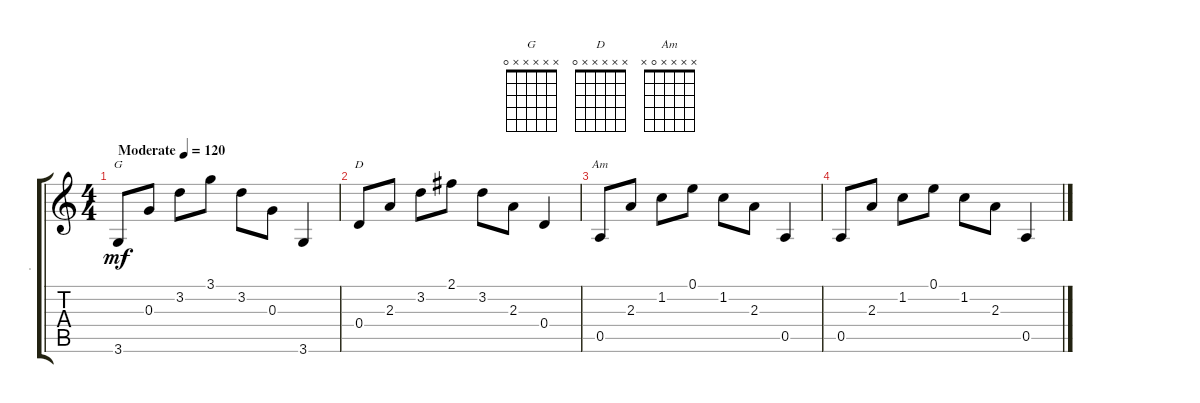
\track ("." ".") {instrument acousticguitarnylon}
\staff {score tabs}
\tuning (E4 B3 G3 D3 A2 E2) {hide}
\chord ("G" x x x x x 0)
\chord ("D" x x x x x 0)
\chord ("Am" x x x x 0 x)
\ts (4 4)
\tempo (120 "Moderate")
\clef g2
\ks c
3.6.8{ch "G" dy mf instrument acousticguitarnylon} 0.3.8 3.2.8 3.1.8 3.2.8 0.3.8 3.6.4 |
0.4.8{ch "D"} 2.3.8 3.2.8 2.1.8 3.2.8 2.3.8 0.4.4 |
0.5.8{ch "Am"} 2.3.8 1.2.8 0.1.8 1.2.8 2.3.8 0.5.4 |
0.5.8 2.3.8 1.2.8 0.1.8 1.2.8 2.3.8 0.5.4
